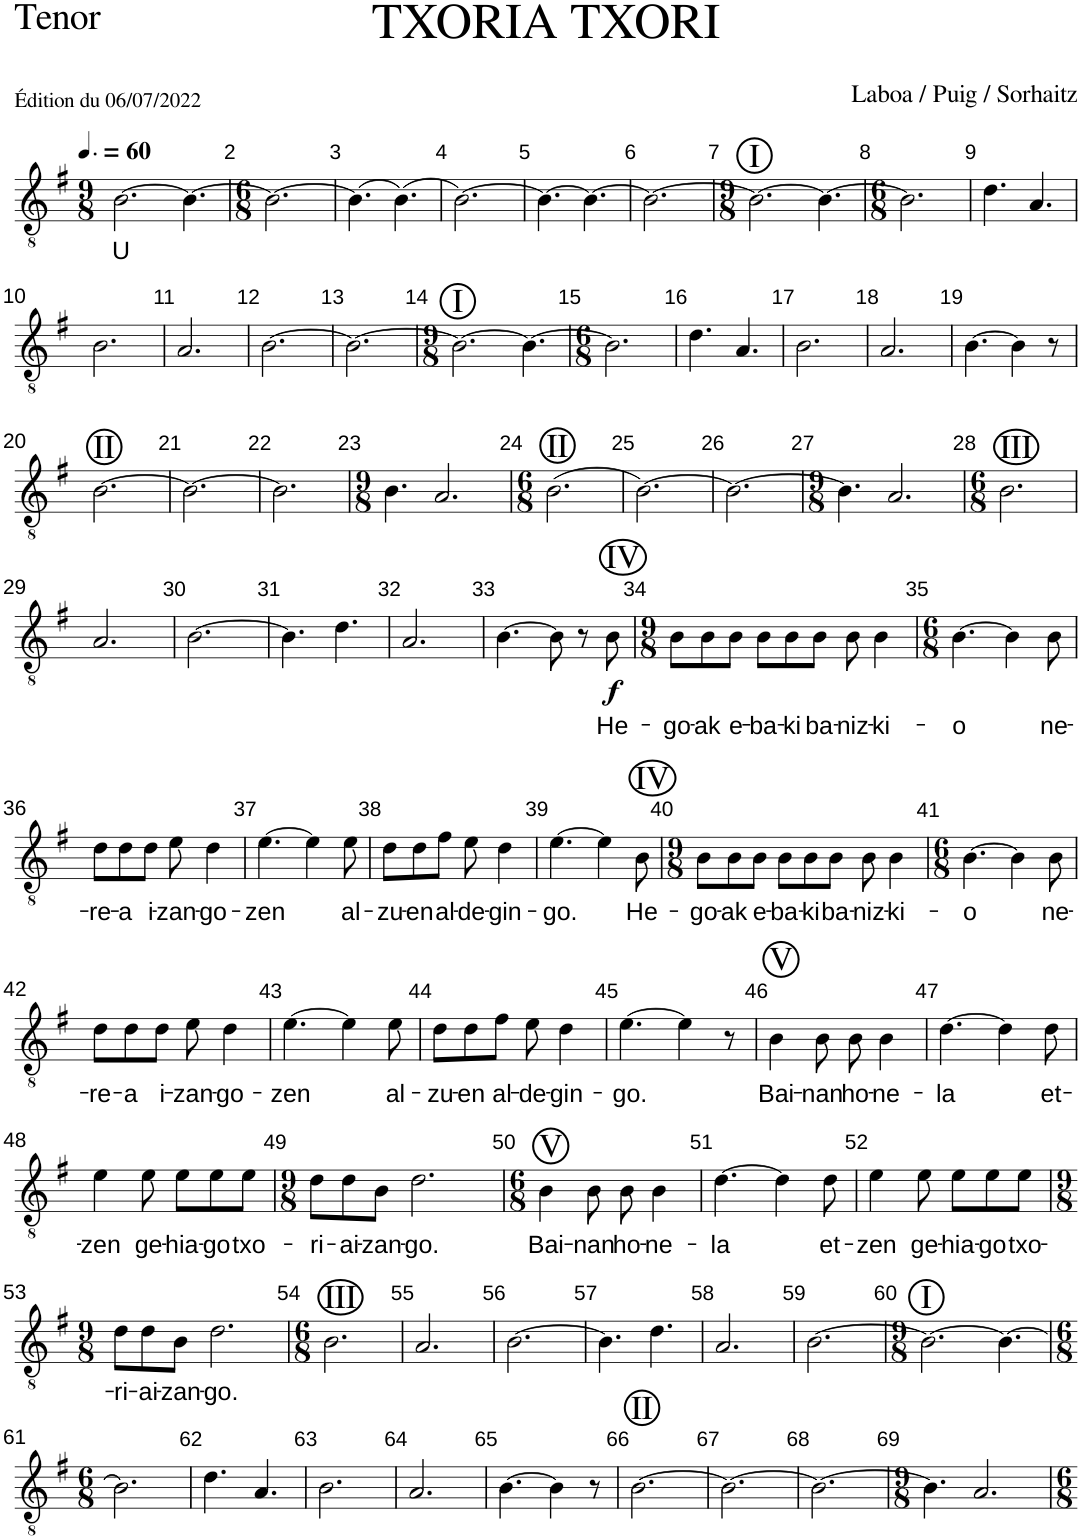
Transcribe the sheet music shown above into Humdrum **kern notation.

**kern	**text	**dynam
*part1	*part1	*part1
*staff1	*staff1	*staff1
*I"Tenor	*	*
*I'T.	*	*
*clefGv2	*	*
*k[f#]	*	*
*M9/8	*	*
*MM90	*	*
=1	=1	=1
!	!LO:LY:b	!
[2.B\	U	.
4.B\_	.	.
=2	=2	=2
*M6/8	*	*
2.B\_	.	.
=3	=3	=3
(4.B\]	.	.
(4.B\)	.	.
=4	=4	=4
[2.B\)	.	.
=5	=5	=5
4.B\_	.	.
4.B\_	.	.
=6	=6	=6
2.B\_	.	.
=7	=7	=7
*M9/8	*	*
!LO:TX:a:t=I	!	!
2.B\_	.	.
4.B\_	.	.
=8	=8	=8
*M6/8	*	*
2.B\]	.	.
=9	=9	=9
4.d\	.	.
4.A/	.	.
!!LO:LB:g=z
=10	=10	=10
2.B\	.	.
=11	=11	=11
2.A/	.	.
=12	=12	=12
[2.B\	.	.
=13	=13	=13
2.B\_	.	.
=14	=14	=14
*M9/8	*	*
!LO:TX:a:t=I	!	!
2.B\_	.	.
4.B\_	.	.
=15	=15	=15
*M6/8	*	*
2.B\]	.	.
=16	=16	=16
4.d\	.	.
4.A/	.	.
=17	=17	=17
2.B\	.	.
=18	=18	=18
2.A/	.	.
=19	=19	=19
[4.B\	.	.
4B\]	.	.
8r	.	.
!!LO:LB:g=z
=20	=20	=20
!LO:TX:a:t=II	!	!
[2.B\	.	.
=21	=21	=21
2.B\_	.	.
=22	=22	=22
2.B\]	.	.
=23	=23	=23
*M9/8	*	*
4.B\	.	.
2.A/	.	.
=24	=24	=24
*M6/8	*	*
!LO:TX:a:t=II	!	!
(2.B\	.	.
=25	=25	=25
[2.B\)	.	.
=26	=26	=26
2.B\_	.	.
=27	=27	=27
*M9/8	*	*
4.B\]	.	.
2.A/	.	.
=28	=28	=28
*M6/8	*	*
!LO:TX:a:t=III	!	!
2.B\	.	.
!!LO:LB:g=z
=29	=29	=29
2.A/	.	.
=30	=30	=30
[2.B\	.	.
=31	=31	=31
4.B\]	.	.
4.d\	.	.
=32	=32	=32
2.A/	.	.
=33	=33	=33
[4.B\	.	.
8B\]	.	.
8r	.	.
!LO:TX:a:t=IV	!	!
!	!LO:LY:b	!LO:DY:b
8B\	He-	f
=34	=34	=34
*M9/8	*	*
!	!LO:LY:b	!
8B\L	-go-	.
!	!LO:LY:b	!
8B\	-ak	.
!	!LO:LY:b	!
8B\J	e-	.
!	!LO:LY:b	!
8B\L	-ba-	.
!	!LO:LY:b	!
8B\	-ki	.
!	!LO:LY:b	!
8B\J	ba-	.
!	!LO:LY:b	!
8B\	-niz-	.
!	!LO:LY:b	!
4B\	-ki-	.
=35	=35	=35
*M6/8	*	*
!	!LO:LY:b	!
[4.B\	-o	.
4B\]	.	.
!	!LO:LY:b	!
8B\	ne-	.
!!LO:LB:g=z
=36	=36	=36
!	!LO:LY:b	!
8d\L	-re-	.
!	!LO:LY:b	!
8d\	-a	.
!	!LO:LY:b	!
8d\J	i-	.
!	!LO:LY:b	!
8e\	-zan-	.
!	!LO:LY:b	!
4d\	-go-	.
=37	=37	=37
!	!LO:LY:b	!
[4.e\	-zen	.
4e\]	.	.
!	!LO:LY:b	!
8e\	al-	.
=38	=38	=38
!	!LO:LY:b	!
8d\L	zu-	.
!	!LO:LY:b	!
8d\	-en	.
!	!LO:LY:b	!
8f#\J	al-	.
!	!LO:LY:b	!
8e\	-de-	.
!	!LO:LY:b	!
4d\	-gin-	.
=39	=39	=39
!	!LO:LY:b	!
[4.e\	-go.	.
4e\]	.	.
!LO:TX:a:t=IV	!	!
!	!LO:LY:b	!
8B\	He-	.
=40	=40	=40
*M9/8	*	*
!	!LO:LY:b	!
8B\L	-go-	.
!	!LO:LY:b	!
8B\	-ak	.
!	!LO:LY:b	!
8B\J	e-	.
!	!LO:LY:b	!
8B\L	-ba-	.
!	!LO:LY:b	!
8B\	-ki	.
!	!LO:LY:b	!
8B\J	ba-	.
!	!LO:LY:b	!
8B\	-niz-	.
!	!LO:LY:b	!
4B\	-ki-	.
=41	=41	=41
*M6/8	*	*
!	!LO:LY:b	!
[4.B\	-o	.
4B\]	.	.
!	!LO:LY:b	!
8B\	ne-	.
!!LO:LB:g=z
=42	=42	=42
!	!LO:LY:b	!
8d\L	-re-	.
!	!LO:LY:b	!
8d\	-a	.
!	!LO:LY:b	!
8d\J	i-	.
!	!LO:LY:b	!
8e\	-zan-	.
!	!LO:LY:b	!
4d\	-go-	.
=43	=43	=43
!	!LO:LY:b	!
[4.e\	-zen	.
4e\]	.	.
!	!LO:LY:b	!
8e\	al-	.
=44	=44	=44
!	!LO:LY:b	!
8d\L	zu-	.
!	!LO:LY:b	!
8d\	-en	.
!	!LO:LY:b	!
8f#\J	al-	.
!	!LO:LY:b	!
8e\	-de-	.
!	!LO:LY:b	!
4d\	-gin-	.
=45	=45	=45
!	!LO:LY:b	!
[4.e\	-go.	.
4e\]	.	.
8r	.	.
=46	=46	=46
!LO:TX:a:t=V	!	!
!	!LO:LY:b	!
4B\	Bai-	.
!	!LO:LY:b	!
8B\	-nan	.
!	!LO:LY:b	!
8B\	ho-	.
!	!LO:LY:b	!
4B\	-ne-	.
=47	=47	=47
!	!LO:LY:b	!
[4.d\	-la	.
4d\]	.	.
!	!LO:LY:b	!
8d\	et-	.
!!LO:LB:g=z
=48	=48	=48
!	!LO:LY:b	!
4e\	zen	.
!	!LO:LY:b	!
8e\	ge-	.
!	!LO:LY:b	!
8e\L	-hia-	.
!	!LO:LY:b	!
8e\	-go	.
!	!LO:LY:b	!
8e\J	txo-	.
=49	=49	=49
*M9/8	*	*
!	!LO:LY:b	!
8d\L	-ri-	.
!	!LO:LY:b	!
8d\	-ai-	.
!	!LO:LY:b	!
8B\J	-zan-	.
!	!LO:LY:b	!
2.d\	-go.	.
=50	=50	=50
*M6/8	*	*
!LO:TX:a:t=V	!	!
!	!LO:LY:b	!
4B\	Bai-	.
!	!LO:LY:b	!
8B\	-nan	.
!	!LO:LY:b	!
8B\	ho-	.
!	!LO:LY:b	!
4B\	-ne-	.
=51	=51	=51
!	!LO:LY:b	!
[4.d\	-la	.
4d\]	.	.
!	!LO:LY:b	!
8d\	et-	.
=52	=52	=52
!	!LO:LY:b	!
4e\	zen	.
!	!LO:LY:b	!
8e\	ge-	.
!	!LO:LY:b	!
8e\L	-hia-	.
!	!LO:LY:b	!
8e\	-go	.
!	!LO:LY:b	!
8e\J	txo-	.
!!LO:LB:g=z
=53	=53	=53
*M9/8	*	*
!	!LO:LY:b	!
8d\L	-ri-	.
!	!LO:LY:b	!
8d\	-ai-	.
!	!LO:LY:b	!
8B\J	-zan-	.
!	!LO:LY:b	!
2.d\	-go.	.
=54	=54	=54
*M6/8	*	*
!LO:TX:a:t=III	!	!
2.B\	.	.
=55	=55	=55
2.A/	.	.
=56	=56	=56
[2.B\	.	.
=57	=57	=57
4.B\]	.	.
4.d\	.	.
=58	=58	=58
2.A/	.	.
=59	=59	=59
[2.B\	.	.
=60	=60	=60
*M9/8	*	*
!LO:TX:a:t=I	!	!
2.B\_	.	.
4.B\_	.	.
!!LO:LB:g=z
=61	=61	=61
*M6/8	*	*
2.B\]	.	.
=62	=62	=62
4.d\	.	.
4.A/	.	.
=63	=63	=63
2.B\	.	.
=64	=64	=64
2.A/	.	.
=65	=65	=65
[4.B\	.	.
4B\]	.	.
8r	.	.
=66	=66	=66
!LO:TX:a:t=II	!	!
[2.B\	.	.
=67	=67	=67
2.B\_	.	.
=68	=68	=68
2.B\_	.	.
=69	=69	=69
*M9/8	*	*
4.B\]	.	.
2.A/	.	.
=	=	=
*-	*-	*-
